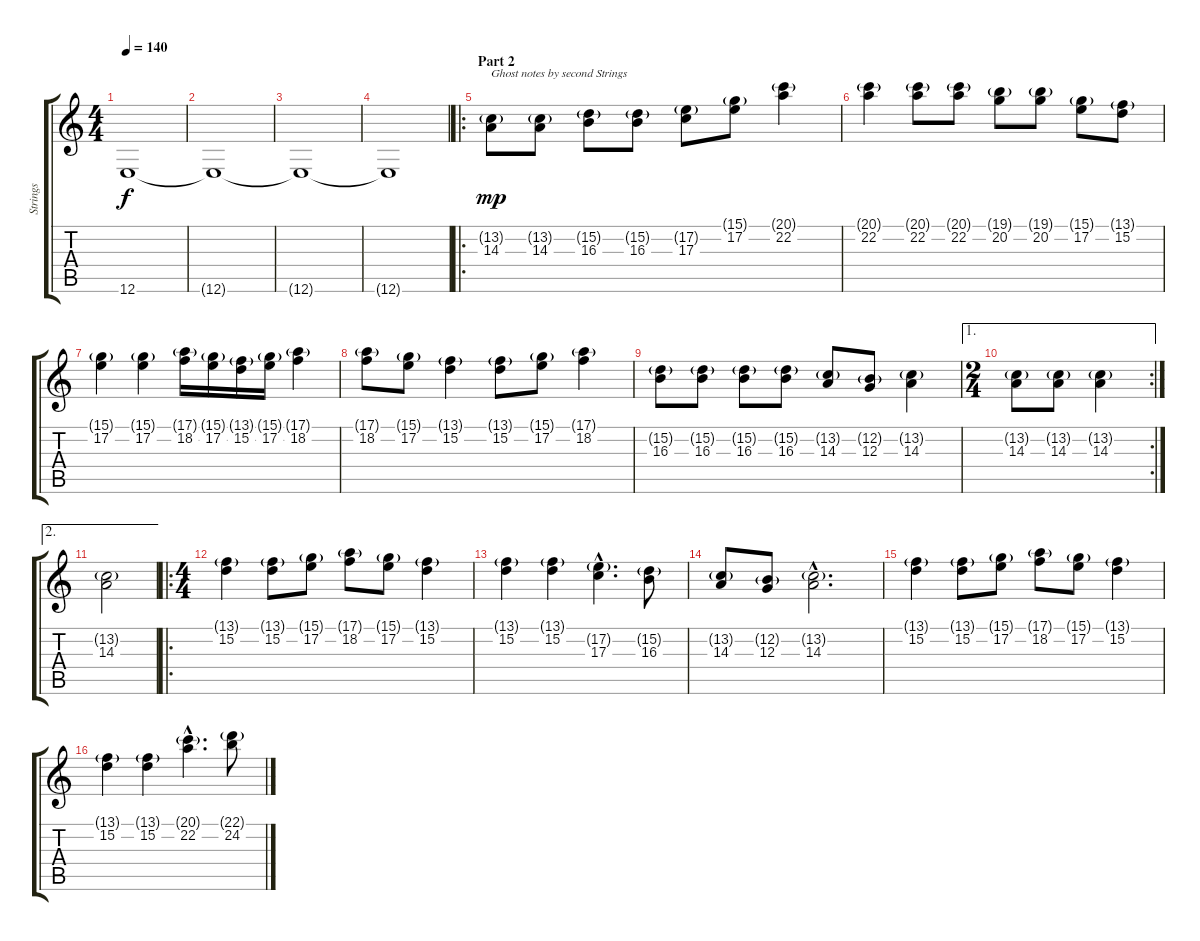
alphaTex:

\track ("Strings" "Strings") {instrument viola}
\staff {score tabs}
\tuning (E4 B3 G3 D3 A2 E2) {hide}
\ts (4 4)
\tempo 140
\clef g2
\ks c
12.6{t}.1{dy f} |
12.6{t}.1 |
12.6{t}.1 |
12.6{t}.1 |
\ro
\section ("" "Part 2")
(13.2{g} 14.3).8{txt "Ghost notes by second Strings" dy mp volume 14} (13.2{g} 14.3).8 (15.2{g} 16.3).8 (15.2{g} 16.3).8 (17.2{g} 17.3).8 (15.1{g} 17.2).8 (20.1{g} 22.2).4 |
(20.1{g} 22.2).4 (20.1{g} 22.2).8 (20.1{g} 22.2).8 (19.1{g} 20.2).8 (19.1{g} 20.2).8 (15.1{g} 17.2).8 (13.1{g} 15.2).8 |
(15.1{g} 17.2).4 (15.1{g} 17.2).4 (17.1{g} 18.2).16 (15.1{g} 17.2).16 (13.1{g} 15.2).16 (15.1{g} 17.2).16 (17.1{g} 18.2).4 |
(17.1{g} 18.2).8 (15.1{g} 17.2).8 (13.1{g} 15.2).4 (13.1{g} 15.2).8 (15.1{g} 17.2).8 (17.1{g} 18.2).4 |
(15.2{g} 16.3).8 (15.2{g} 16.3).8 (15.2{g} 16.3).8 (15.2{g} 16.3).8 (13.2{g} 14.3).8 (12.2{g} 12.3).8 (13.2{g} 14.3).4 |
\ae 1
\rc 2
\ts (2 4)
(13.2{g} 14.3).8 (13.2{g} 14.3).8 (13.2{g} 14.3).4 |
\ae 2
(13.2{g} 14.3).2 |
\ro
\ts (4 4)
(13.1{g} 15.2).4 (13.1{g} 15.2).8 (15.1{g} 17.2).8 (17.1{g} 18.2).8 (15.1{g} 17.2).8 (13.1{g} 15.2).4 |
(13.1{g} 15.2).4 (13.1{g} 15.2).4 (17.2{g hac} 17.3{hac}).4{d} (15.2{g} 16.3).8 |
(13.2{g} 14.3).8 (12.2{g} 12.3).8 (13.2{g hac} 14.3{hac}).2{d} |
(13.1{g} 15.2).4 (13.1{g} 15.2).8 (15.1{g} 17.2).8 (17.1{g} 18.2).8 (15.1{g} 17.2).8 (13.1{g} 15.2).4 |
(13.1{g} 15.2).4 (13.1{g} 15.2).4 (20.1{g hac} 22.2{hac}).4{d} (22.1{g} 24.2).8
